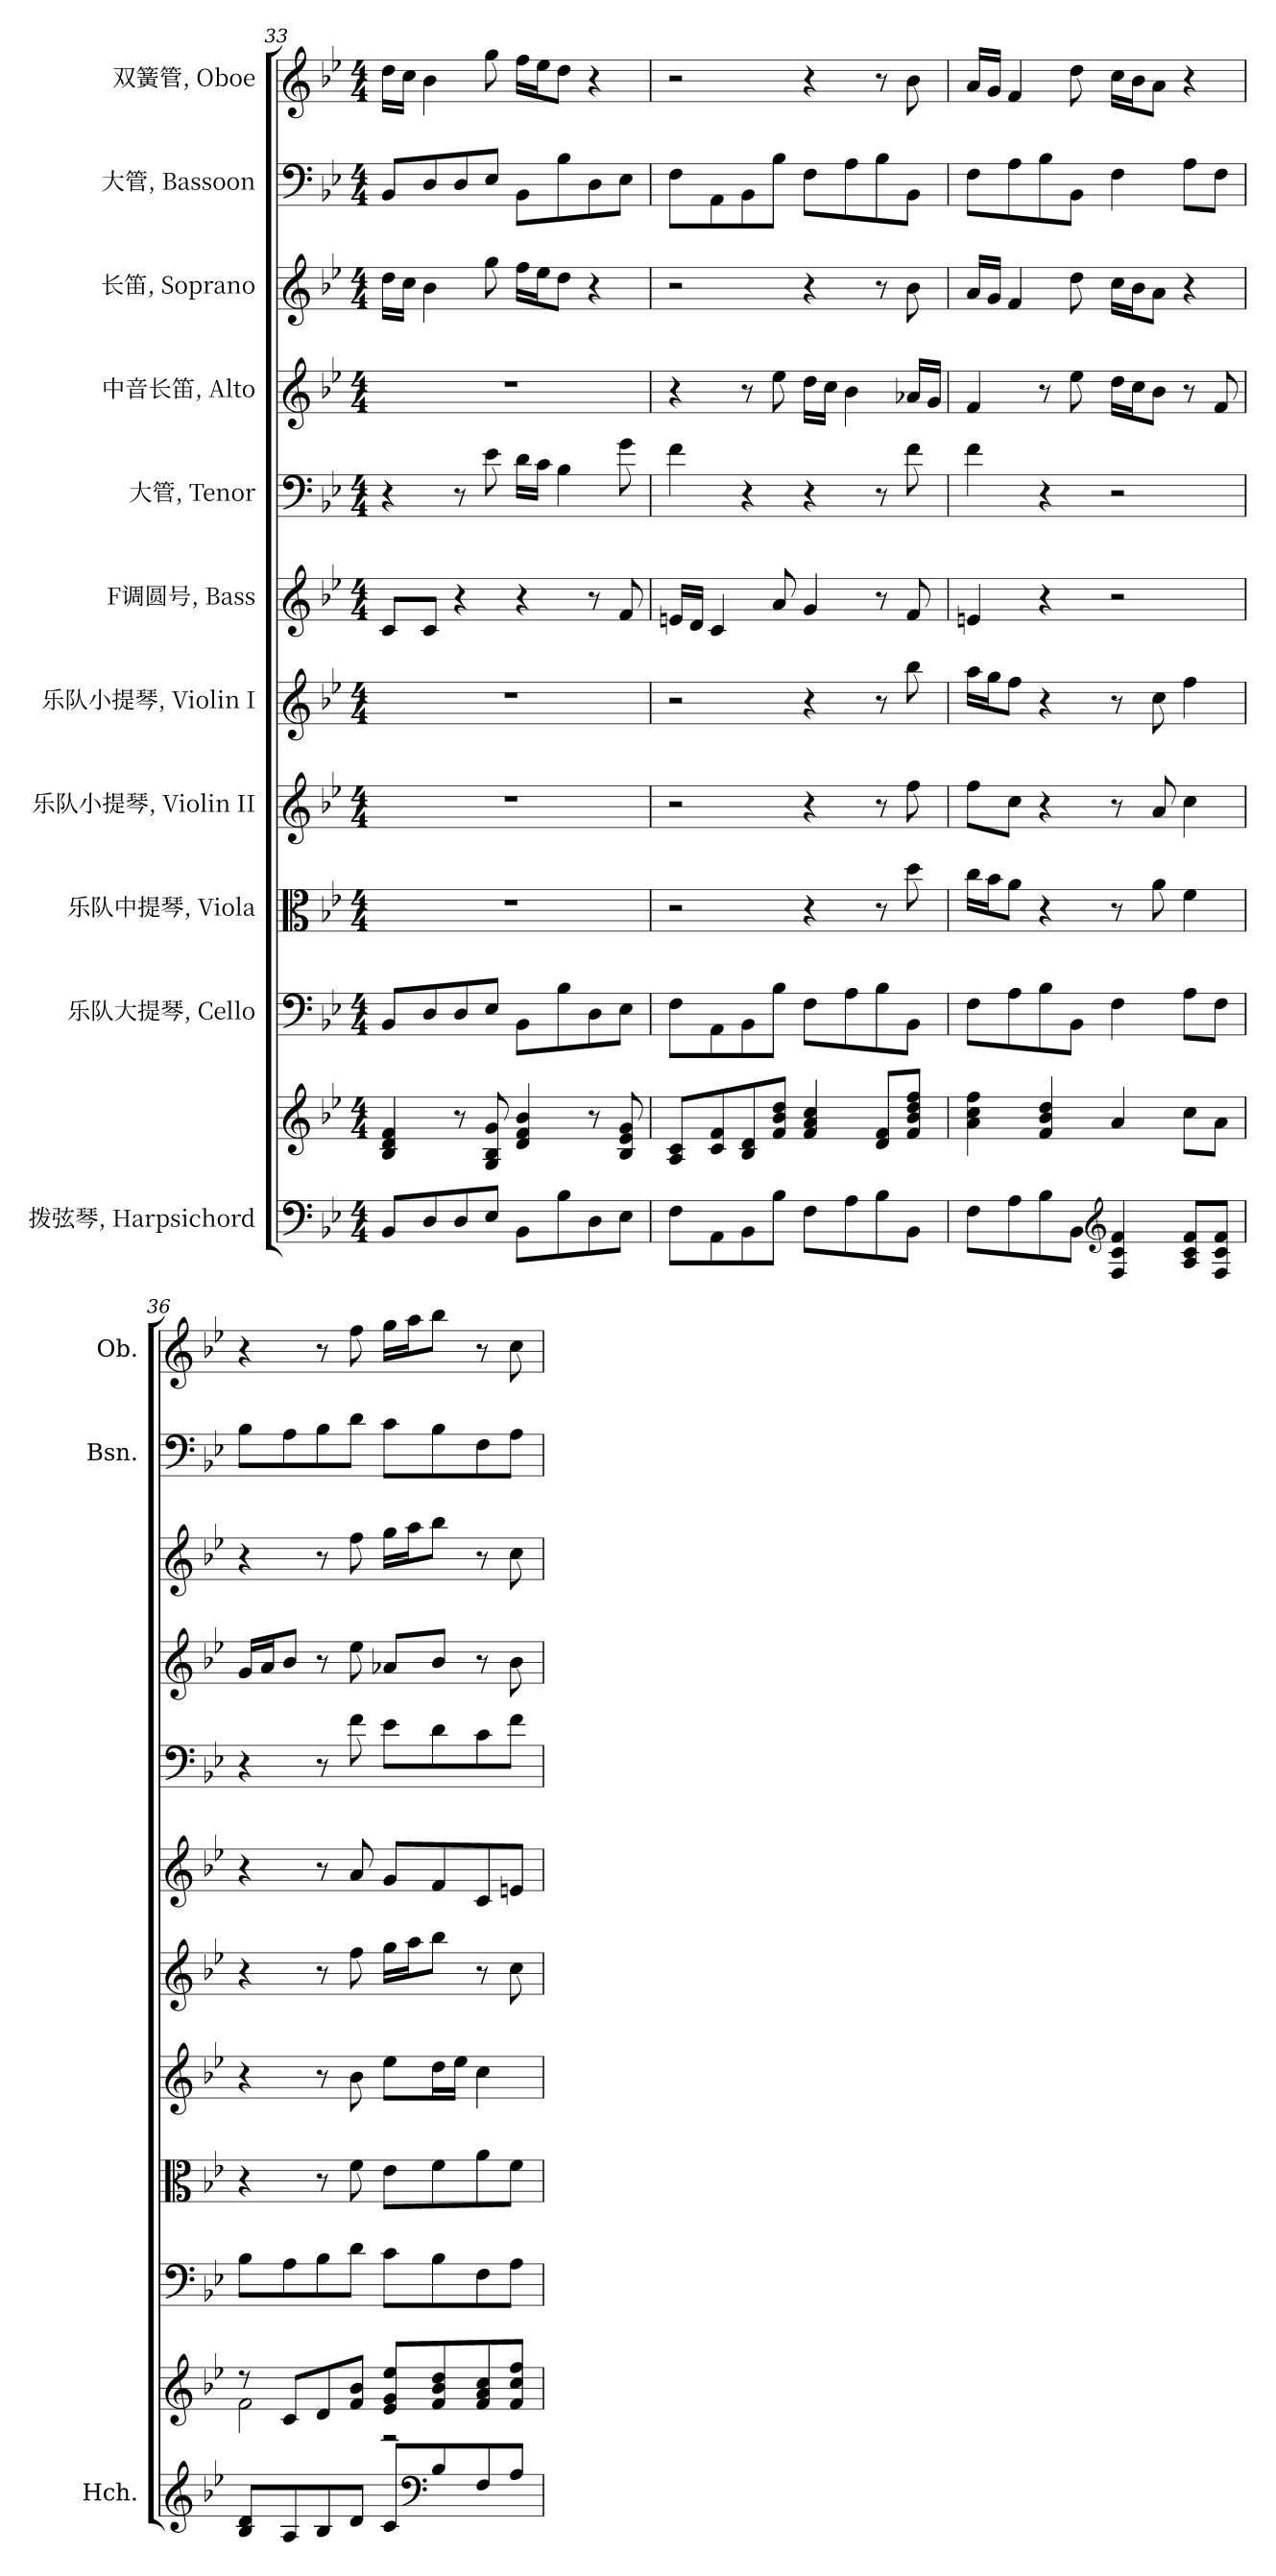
**kern	**kern	**kern	**kern	**kern	**kern	**kern	**kern	**kern	**kern	**kern	**kern
*part11	*part11	*part10	*part9	*part8	*part7	*part6	*part5	*part4	*part3	*part2	*part1
*staff12	*staff11	*staff10	*staff9	*staff8	*staff7	*staff6	*staff5	*staff4	*staff3	*staff2	*staff1
*I"拨弦琴, Harpsichord	*	*I"乐队大提琴, Cello	*I"乐队中提琴, Viola	*I"乐队小提琴, Violin II	*I"乐队小提琴, Violin I	*I"F调圆号, Bass	*I"大管, Tenor	*I"中音长笛, Alto	*I"长笛, Soprano	*I"大管, Bassoon	*I"双簧管, Oboe
*I'Hch.	*	*	*	*	*	*	*	*	*	*I'Bsn.	*I'Ob.
!!LO:PB:g=z
*clefF4	*clefG2	*clefF4	*clefC3	*clefG2	*clefG2	*clefG2	*clefF4	*clefG2	*clefG2	*clefF4	*clefG2
*	*	*	*	*	*	*ITrd4c7	*	*ITrd3c5	*	*	*
*k[b-e-]	*k[b-e-]	*k[b-e-]	*k[b-e-]	*k[b-e-]	*k[b-e-]	*k[b-e-a-]	*k[b-e-]	*k[b-]	*k[b-e-]	*k[b-e-]	*k[b-e-]
*M4/4	*M4/4	*M4/4	*M4/4	*M4/4	*M4/4	*M4/4	*M4/4	*M4/4	*M4/4	*M4/4	*M4/4
=33	=33	=33	=33	=33	=33	=33	=33	=33	=33	=33	=33
8BB-/L	4B-/ 4d/ 4f/	8BB-/L	1r	1r	1r	8F/L	4r	1r	16dd\LL	8BB-/L	16dd\LL
.	.	.	.	.	.	.	.	.	16cc\JJ	.	16cc\JJ
8D/	.	8D/	.	.	.	8F/J	.	.	4b-\	8D/	4b-\
8D/	8r	8D/	.	.	.	4r	8r	.	.	8D/	.
8E-/J	8G/ 8B-/ 8g/	8E-/J	.	.	.	.	8e-\	.	8gg\	8E-/J	8gg\
8BB-\L	4d/ 4f/ 4b-/	8BB-\L	.	.	.	4r	16d\LL	.	16ff\LL	8BB-\L	16ff\LL
.	.	.	.	.	.	.	16c\JJ	.	16ee-\J	.	16ee-\J
8B-\	.	8B-\	.	.	.	.	4B-\	.	8dd\J	8B-\	8dd\J
8D\	8r	8D\	.	.	.	8r	.	.	4r	8D\	4r
8E-\J	8B-/ 8e-/ 8g/	8E-\J	.	.	.	8B-/	8g\	.	.	8E-\J	.
=34	=34	=34	=34	=34	=34	=34	=34	=34	=34	=34	=34
8F\L	8A/ 8c/L	8F\L	2r	2r	2r	16An/LL	4f\	4r	2r	8F\L	2r
.	.	.	.	.	.	16G/JJ	.	.	.	.	.
8AA\	8c/ 8f/	8AA\	.	.	.	4F/	.	.	.	8AA\	.
8BB-\	8B-/ 8d/	8BB-\	.	.	.	.	4r	8r	.	8BB-\	.
8B-\J	8f/ 8b-/ 8dd/J	8B-\J	.	.	.	8d/	.	8b-\	.	8B-\J	.
8F\L	4f/ 4a/ 4cc/	8F\L	4r	4r	4r	4c/	4r	16a\LL	4r	8F\L	4r
.	.	.	.	.	.	.	.	16g\JJ	.	.	.
8A\	.	8A\	.	.	.	.	.	4f\	.	8A\	.
8B-\	8d/ 8f/L	8B-\	8r	8r	8r	8r	8r	.	8r	8B-\	8r
8BB-\J	8f/ 8b-/ 8dd/ 8ff/J	8BB-\J	8dd\	8ff\	8bb-\	8B-/	8f\	16e-X/LL	8b-\	8BB-\J	8b-\
.	.	.	.	.	.	.	.	16d/JJ	.	.	.
=35	=35	=35	=35	=35	=35	=35	=35	=35	=35	=35	=35
8F\L	4a\ 4cc\ 4ff\	8F\L	16cc\LL	8ff\L	16aa\LL	4An/	4f\	4c/	16a/LL	8F\L	16a/LL
.	.	.	16b-\J	.	16gg\J	.	.	.	16g/JJ	.	16g/JJ
8A\	.	8A\	8a\J	8cc\J	8ff\J	.	.	.	4f/	8A\	4f/
8B-\	4f/ 4b-/ 4dd/	8B-\	4r	4r	4r	4r	4r	8r	.	8B-\	.
8BB-\J	.	8BB-\J	.	.	.	.	.	8b-\	8dd\	8BB-\J	8dd\
*clefG2	*	*	*	*	*	*	*	*	*	*	*
4F/ 4c/ 4f/	4a/	4F\	8r	8r	8r	2r	2r	16a\LL	16cc\LL	4F\	16cc\LL
.	.	.	.	.	.	.	.	16g\J	16b-\J	.	16b-\J
.	.	.	8a\	8a/	8cc\	.	.	8f\J	8a\J	.	8a\J
8A/ 8c/ 8f/L	8cc\L	8A\L	4f\	4cc\	4ff\	.	.	8r	4r	8A\L	4r
8F/ 8c/ 8f/J	8a\J	8F\J	.	.	.	.	.	8c/	.	8F\J	.
!!LO:PB:g=z
=36	=36	=36	=36	=36	=36	=36	=36	=36	=36	=36	=36
*	*^	*	*	*	*	*	*	*	*	*	*
8B-/ 8d/L	8r	2f\	8B-\L	4r	4r	4r	4r	4r	16d/LL	4r	8B-\L	4r
.	.	.	.	.	.	.	.	.	16e/J	.	.	.
8A/	8c/L	.	8A\	.	.	.	.	.	8f/J	.	8A\	.
8B-/	8d/	.	8B-\	8r	8r	8r	8r	8r	8r	8r	8B-\	8r
8d/J	8f/ 8b-/J	.	8d\J	8f\	8b-\	8ff\	8d/	8f\	8b-\	8ff\	8d\J	8ff\
8c/L	8e-/ 8g/ 8ee-/L	2r	8c\L	8e-\L	8ee-\L	16gg\LL	8c/L	8e-\L	8e-X/L	16gg\LL	8c\L	16gg\LL
.	.	.	.	.	.	16aa\J	.	.	.	16aa\J	.	16aa\J
*clefF4	*	*	*	*	*	*	*	*	*	*	*	*
8B-/	8f/ 8b-/ 8dd/	.	8B-\	8f\	16dd\L	8bb-\J	8B-/	8d\	8f/J	8bb-\J	8B-\	8bb-\J
.	.	.	.	.	16ee-\JJ	.	.	.	.	.	.	.
8F/	8f/ 8a/ 8cc/	.	8F\	8a\	4cc\	8r	8F/	8c\	8r	8r	8F\	8r
8A/J	8f/ 8cc/ 8ff/J	.	8A\J	8f\J	.	8cc\	8An/J	8f\J	8f\	8cc\	8A\J	8cc\
*	*v	*v	*	*	*	*	*	*	*	*	*	*
=	=	=	=	=	=	=	=	=	=	=	=
*-	*-	*-	*-	*-	*-	*-	*-	*-	*-	*-	*-
